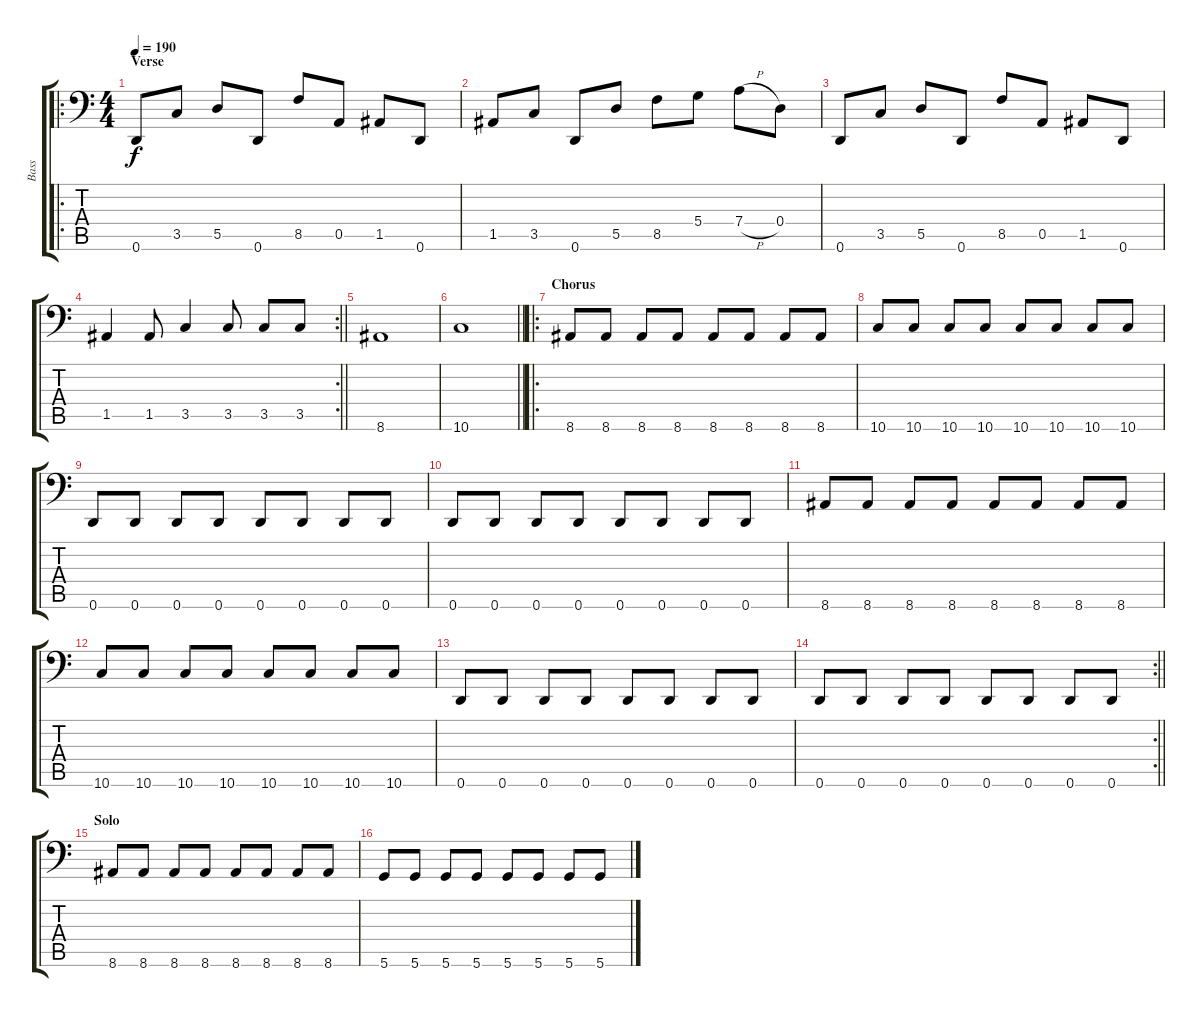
\track ("Bass" "Bass") {instrument electricbasspick}
\staff {score tabs}
\tuning (E3 B2 G2 D2 A1 D1) {hide}
\ro
\ts (4 4)
\section ("" "Verse")
\tempo 190
\clef f4
\ks c
0.6.8{dy f} 3.5.8 5.5.8 0.6.8 8.5.8 0.5.8 1.5.8 0.6.8 |
1.5.8 3.5.8 0.6.8 5.5.8 8.5.8 5.4.8 7.4{h}.8 0.4.8 |
0.6.8 3.5.8 5.5.8 0.6.8 8.5.8 0.5.8 1.5.8 0.6.8 |
\rc 2
\barLineRight lightlight
1.5.4 1.5.8 3.5.4 3.5.8 3.5.8 3.5.8 |
8.6.1 |
\barLineRight lightlight
10.6.1 |
\ro
\section ("" "Chorus")
8.6.8 8.6.8 8.6.8 8.6.8 8.6.8 8.6.8 8.6.8 8.6.8 |
10.6.8 10.6.8 10.6.8 10.6.8 10.6.8 10.6.8 10.6.8 10.6.8 |
0.6.8 0.6.8 0.6.8 0.6.8 0.6.8 0.6.8 0.6.8 0.6.8 |
0.6.8 0.6.8 0.6.8 0.6.8 0.6.8 0.6.8 0.6.8 0.6.8 |
8.6.8 8.6.8 8.6.8 8.6.8 8.6.8 8.6.8 8.6.8 8.6.8 |
10.6.8 10.6.8 10.6.8 10.6.8 10.6.8 10.6.8 10.6.8 10.6.8 |
0.6.8 0.6.8 0.6.8 0.6.8 0.6.8 0.6.8 0.6.8 0.6.8 |
\rc 2
\barLineRight lightlight
0.6.8 0.6.8 0.6.8 0.6.8 0.6.8 0.6.8 0.6.8 0.6.8 |
\section ("" "Solo")
8.6.8 8.6.8 8.6.8 8.6.8 8.6.8 8.6.8 8.6.8 8.6.8 |
5.6.8 5.6.8 5.6.8 5.6.8 5.6.8 5.6.8 5.6.8 5.6.8
